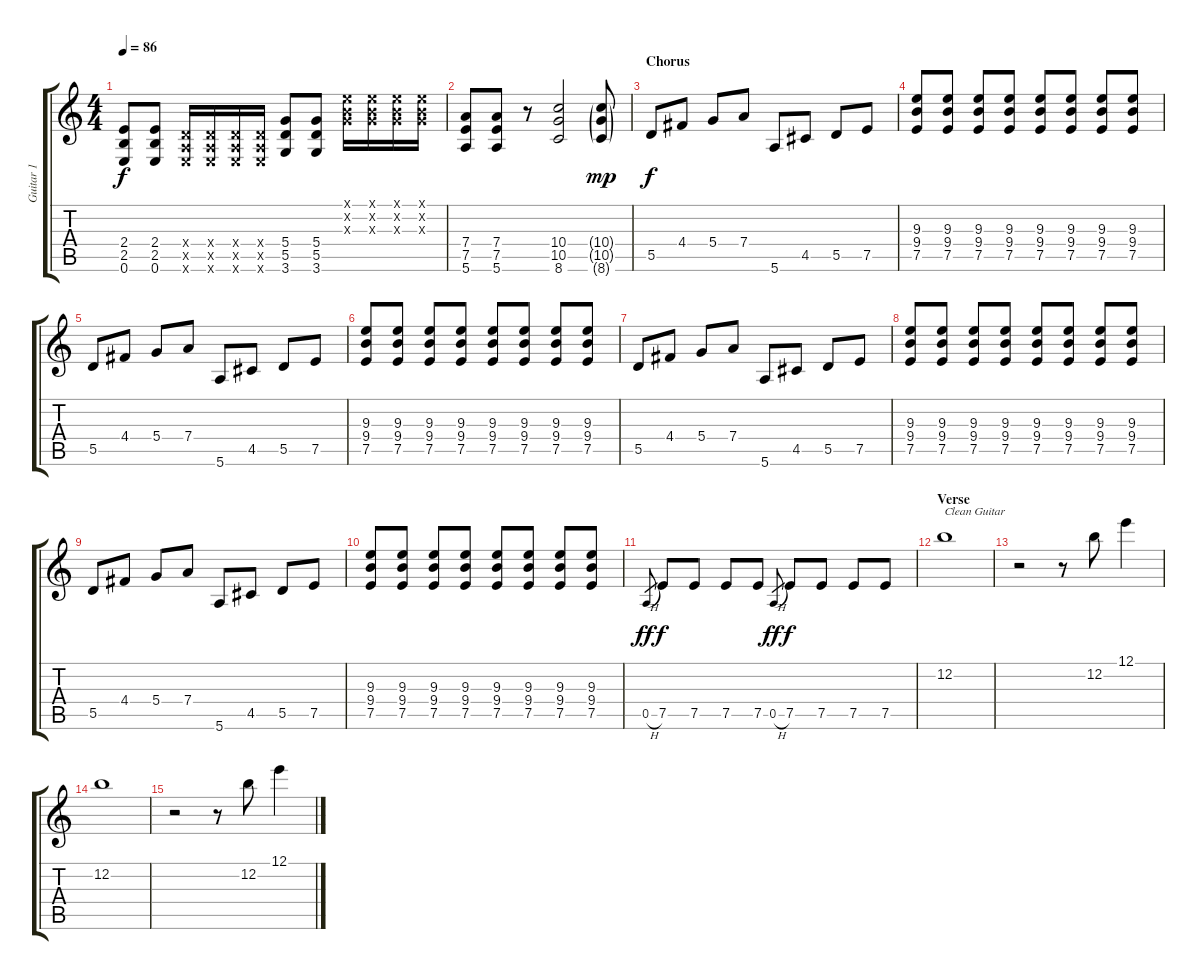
\track ("Guitar 1" "Guitar 1") {instrument distortionguitar}
\staff {score tabs}
\tuning (E4 B3 G3 D3 A2 E2) {hide}
\ts (4 4)
\tempo 86
\clef g2
\ks c
(2.4 2.5 0.6).8{dy f} (2.4 2.5 0.6).8 (0.4{x} 0.5{x} 0.6{x}).16 (0.4{x} 0.5{x} 0.6{x}).16 (0.4{x} 0.5{x} 0.6{x}).16 (0.4{x} 0.5{x} 0.6{x}).16 (5.4 5.5 3.6).8 (5.4 5.5 3.6).8 (0.1{x} 0.2{x} 0.3{x}).16 (0.1{x} 0.2{x} 0.3{x}).16 (0.1{x} 0.2{x} 0.3{x}).16 (0.1{x} 0.2{x} 0.3{x}).16 |
(7.4 7.5 5.6).8 (7.4 7.5 5.6).8 r.8 (10.4 10.5 8.6).2 (10.4{g} 10.5{g} 8.6{g}).8{dy mp} |
\section ("" "Chorus")
5.5.8{dy f} 4.4.8 5.4.8 7.4.8 5.6.8 4.5.8 5.5.8 7.5.8 |
(9.3 9.4 7.5).8 (9.3 9.4 7.5).8 (9.3 9.4 7.5).8 (9.3 9.4 7.5).8 (9.3 9.4 7.5).8 (9.3 9.4 7.5).8 (9.3 9.4 7.5).8 (9.3 9.4 7.5).8 |
5.5.8 4.4.8 5.4.8 7.4.8 5.6.8 4.5.8 5.5.8 7.5.8 |
(9.3 9.4 7.5).8 (9.3 9.4 7.5).8 (9.3 9.4 7.5).8 (9.3 9.4 7.5).8 (9.3 9.4 7.5).8 (9.3 9.4 7.5).8 (9.3 9.4 7.5).8 (9.3 9.4 7.5).8 |
5.5.8 4.4.8 5.4.8 7.4.8 5.6.8 4.5.8 5.5.8 7.5.8 |
(9.3 9.4 7.5).8 (9.3 9.4 7.5).8 (9.3 9.4 7.5).8 (9.3 9.4 7.5).8 (9.3 9.4 7.5).8 (9.3 9.4 7.5).8 (9.3 9.4 7.5).8 (9.3 9.4 7.5).8 |
5.5.8 4.4.8 5.4.8 7.4.8 5.6.8 4.5.8 5.5.8 7.5.8 |
(9.3 9.4 7.5).8 (9.3 9.4 7.5).8 (9.3 9.4 7.5).8 (9.3 9.4 7.5).8 (9.3 9.4 7.5).8 (9.3 9.4 7.5).8 (9.3 9.4 7.5).8 (9.3 9.4 7.5).8 |
0.5{h}.8{gr dy ff} 7.5.8{dy f} 7.5.8 7.5.8 7.5.8 0.5{h}.8{gr dy ff} 7.5.8{dy f} 7.5.8 7.5.8 7.5.8 |
\section ("" "Verse")
12.2.1{txt "Clean Guitar" volume 10 instrument overdrivenguitar} |
r.2 r.8 12.2.8 12.1.4 |
12.2.1 |
r.2 r.8 12.2.8 12.1.4
